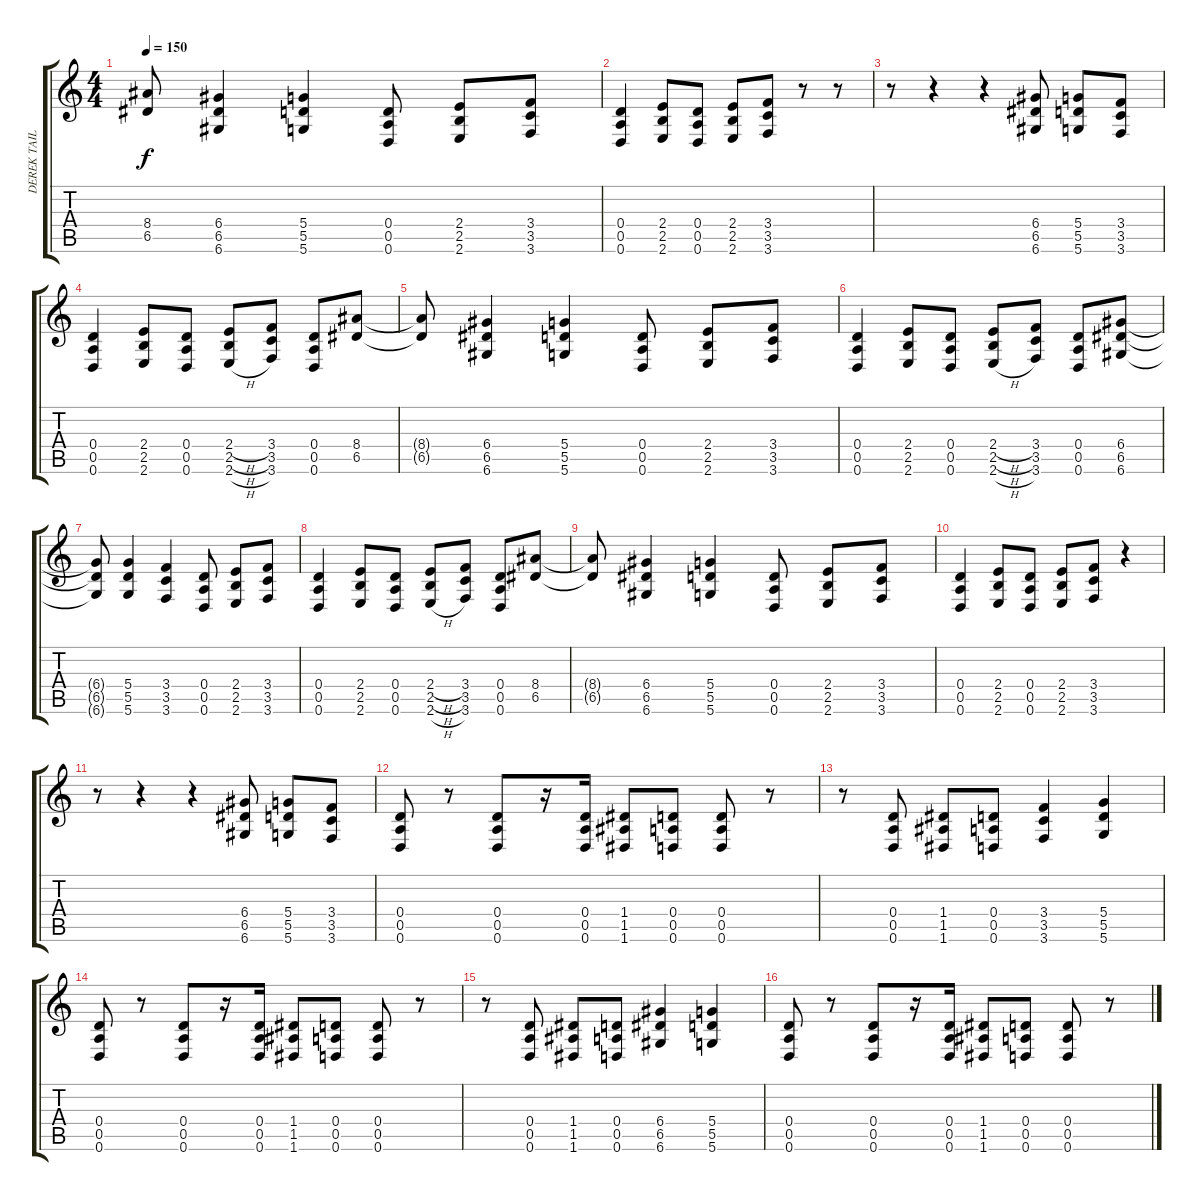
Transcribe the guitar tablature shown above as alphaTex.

\track ("DEREK TAILER - rhythm guitar" "DEREK TAIL") {instrument distortionguitar}
\staff {score tabs}
\tuning (E4 B3 G3 D3 A2 D2) {hide}
\ts (4 4)
\tempo 150
\clef g2
\ks c
(8.4{t} 6.5{t}).8{dy f} (6.4 6.5 6.6).4 (5.4 5.5 5.6).4 (0.4 0.5 0.6).8 (2.4 2.5 2.6).8 (3.4 3.5 3.6).8 |
(0.4 0.5 0.6).4 (2.4 2.5 2.6).8 (0.4 0.5 0.6).8 (2.4 2.5 2.6).8 (3.4 3.5 3.6).8 r.8 r.8 |
r.8 r.4 r.4 (6.4 6.5 6.6).8 (5.4 5.5 5.6).8 (3.4 3.5 3.6).8 |
(0.4 0.5 0.6).4 (2.4 2.5 2.6).8 (0.4 0.5 0.6).8 (2.4{h} 2.5{h} 2.6{h}).8 (3.4 3.5 3.6).8 (0.4 0.5 0.6).8 (8.4 6.5).8 |
(8.4{t} 6.5{t}).8 (6.4 6.5 6.6).4 (5.4 5.5 5.6).4 (0.4 0.5 0.6).8 (2.4 2.5 2.6).8 (3.4 3.5 3.6).8 |
(0.4 0.5 0.6).4 (2.4 2.5 2.6).8 (0.4 0.5 0.6).8 (2.4{h} 2.5{h} 2.6{h}).8 (3.4 3.5 3.6).8 (0.4 0.5 0.6).8 (6.4 6.5 6.6).8 |
(6.4{t} 6.5{t} 6.6{t}).8 (5.4 5.5 5.6).4 (3.4 3.5 3.6).4 (0.4 0.5 0.6).8 (2.4 2.5 2.6).8 (3.4 3.5 3.6).8 |
(0.4 0.5 0.6).4 (2.4 2.5 2.6).8 (0.4 0.5 0.6).8 (2.4{h} 2.5{h} 2.6{h}).8 (3.4 3.5 3.6).8 (0.4 0.5 0.6).8 (8.4 6.5).8 |
(8.4{t} 6.5{t}).8 (6.4 6.5 6.6).4 (5.4 5.5 5.6).4 (0.4 0.5 0.6).8 (2.4 2.5 2.6).8 (3.4 3.5 3.6).8 |
(0.4 0.5 0.6).4 (2.4 2.5 2.6).8 (0.4 0.5 0.6).8 (2.4 2.5 2.6).8 (3.4 3.5 3.6).8 r.4 |
r.8 r.4 r.4 (6.4 6.5 6.6).8 (5.4 5.5 5.6).8 (3.4 3.5 3.6).8 |
(0.4 0.5 0.6).8 r.8 (0.4 0.5 0.6).8 r.16 (0.4 0.5 0.6).16 (1.4 1.5 1.6).8 (0.4 0.5 0.6).8 (0.4 0.5 0.6).8 r.8 |
r.8 (0.4 0.5 0.6).8 (1.4 1.5 1.6).8 (0.4 0.5 0.6).8 (3.4 3.5 3.6).4 (5.4 5.5 5.6).4 |
(0.4 0.5 0.6).8 r.8 (0.4 0.5 0.6).8 r.16 (0.4 0.5 0.6).16 (1.4 1.5 1.6).8 (0.4 0.5 0.6).8 (0.4 0.5 0.6).8 r.8 |
r.8 (0.4 0.5 0.6).8 (1.4 1.5 1.6).8 (0.4 0.5 0.6).8 (6.4 6.5 6.6).4 (5.4 5.5 5.6).4 |
(0.4 0.5 0.6).8 r.8 (0.4 0.5 0.6).8 r.16 (0.4 0.5 0.6).16 (1.4 1.5 1.6).8 (0.4 0.5 0.6).8 (0.4 0.5 0.6).8 r.8
